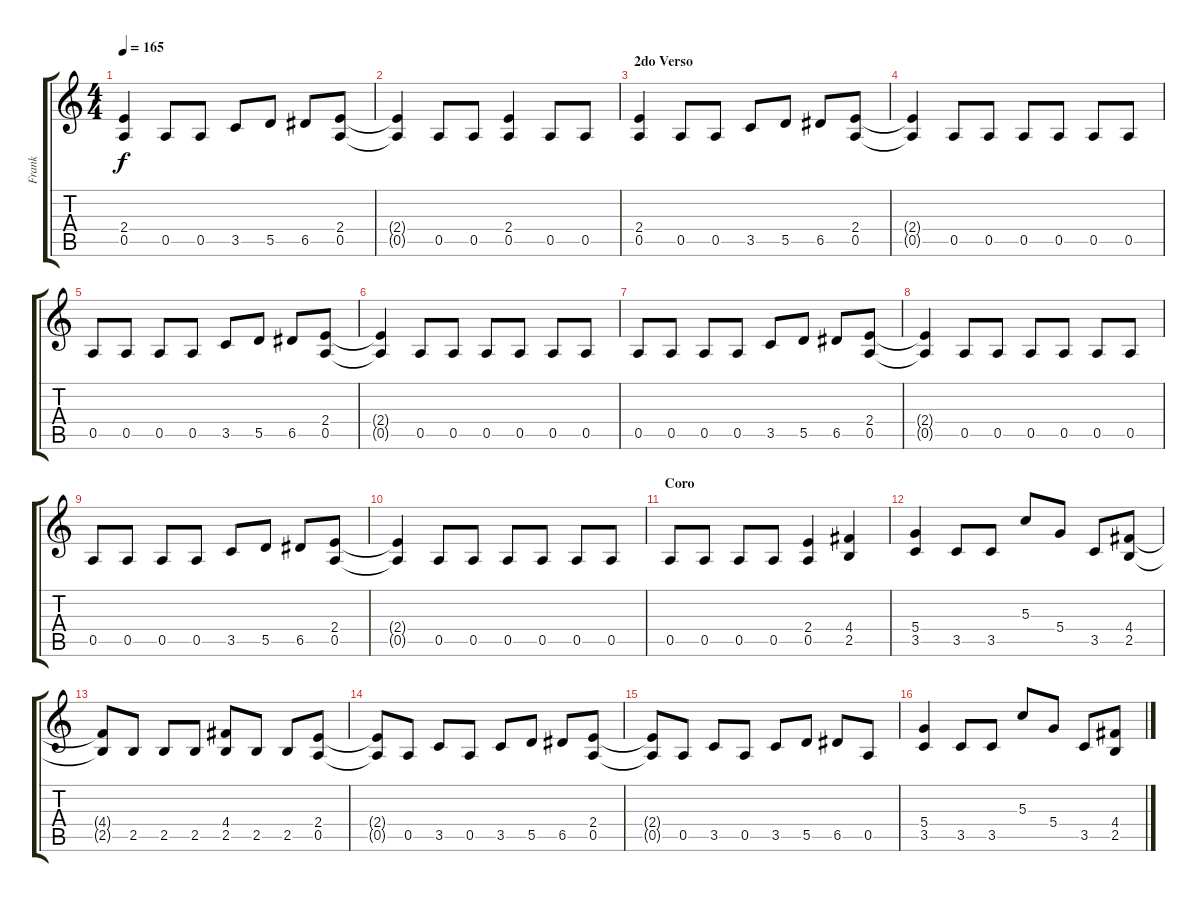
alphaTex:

\track ("Frank" "Frank") {instrument overdrivenguitar}
\staff {score tabs}
\tuning (E4 B3 G3 D3 A2 E2) {hide}
\ts (4 4)
\tempo 165
\clef g2
\ks c
(2.4 0.5).4{dy f} 0.5.8 0.5.8 3.5.8 5.5.8 6.5.8 (2.4 0.5).8 |
(2.4{t} 0.5{t}).4 0.5.8 0.5.8 (2.4 0.5).4 0.5.8 0.5.8 |
\section ("" "2do Verso")
(2.4 0.5).4 0.5.8 0.5.8 3.5.8 5.5.8 6.5.8 (2.4 0.5).8 |
(2.4{t} 0.5{t}).4 0.5.8 0.5.8 0.5.8 0.5.8 0.5.8 0.5.8 |
0.5.8 0.5.8 0.5.8 0.5.8 3.5.8 5.5.8 6.5.8 (2.4 0.5).8 |
(2.4{t} 0.5{t}).4 0.5.8 0.5.8 0.5.8 0.5.8 0.5.8 0.5.8 |
0.5.8 0.5.8 0.5.8 0.5.8 3.5.8 5.5.8 6.5.8 (2.4 0.5).8 |
(2.4{t} 0.5{t}).4 0.5.8 0.5.8 0.5.8 0.5.8 0.5.8 0.5.8 |
0.5.8 0.5.8 0.5.8 0.5.8 3.5.8 5.5.8 6.5.8 (2.4 0.5).8 |
(2.4{t} 0.5{t}).4 0.5.8 0.5.8 0.5.8 0.5.8 0.5.8 0.5.8 |
\section ("" "Coro")
0.5.8 0.5.8 0.5.8 0.5.8 (2.4 0.5).4 (4.4 2.5).4 |
(5.4 3.5).4 3.5.8 3.5.8 5.3.8 5.4.8 3.5.8 (4.4 2.5).8 |
(4.4{t} 2.5{t}).8 2.5.8 2.5.8 2.5.8 (4.4 2.5).8 2.5.8 2.5.8 (2.4 0.5).8 |
(2.4{t} 0.5{t}).8 0.5.8 3.5.8 0.5.8 3.5.8 5.5.8 6.5.8 (2.4 0.5).8 |
(2.4{t} 0.5{t}).8 0.5.8 3.5.8 0.5.8 3.5.8 5.5.8 6.5.8 0.5.8 |
(5.4 3.5).4 3.5.8 3.5.8 5.3.8 5.4.8 3.5.8 (4.4 2.5).8
